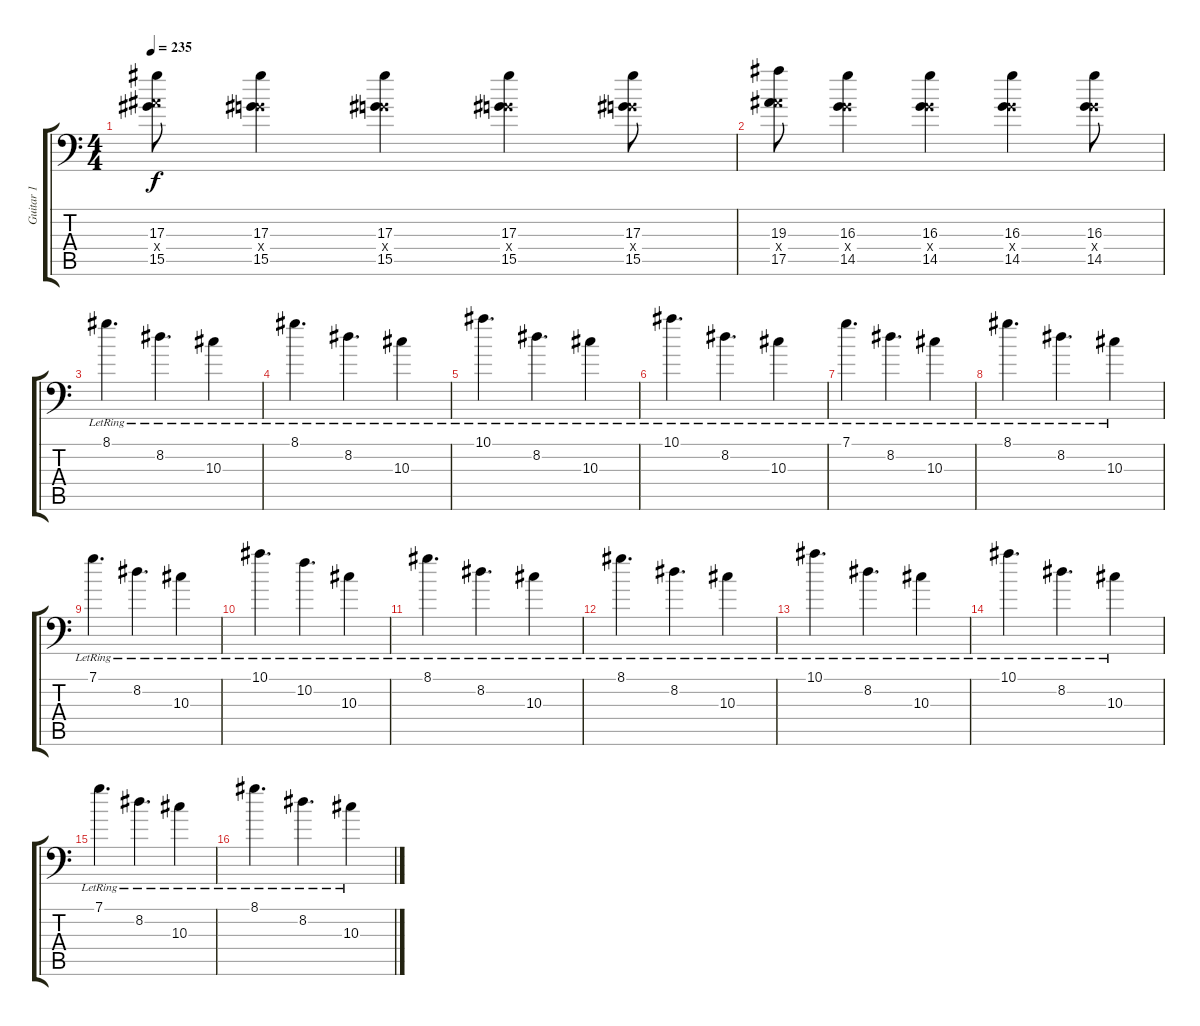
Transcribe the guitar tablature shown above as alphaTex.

\track ("Guitar 1" "Guitar 1") {instrument distortionguitar}
\staff {score tabs}
\tuning (C4 G3 Eb3 Bb2 F2 Bb1) {hide}
\ts (4 4)
\tempo 235
\clef f4
\ks c
(17.3 12.4{x} 15.5).8{dy f} (17.3 9.4{x} 15.5).4 (17.3 9.4{x} 15.5).4 (17.3 9.4{x} 15.5).4 (17.3 9.4{x} 15.5).8 |
(19.3 12.4{x} 17.5).8 (16.3 9.4{x} 14.5).4 (16.3 9.4{x} 14.5).4 (16.3 9.4{x} 14.5).4 (16.3 9.4{x} 14.5).8 |
8.1{lr}.4{d} 8.2{lr}.4{d} 10.3{lr}.4 |
8.1{lr}.4{d} 8.2{lr}.4{d} 10.3{lr}.4 |
10.1{lr}.4{d} 8.2{lr}.4{d} 10.3{lr}.4 |
10.1{lr}.4{d} 8.2{lr}.4{d} 10.3{lr}.4 |
7.1{lr}.4{d} 8.2{lr}.4{d} 10.3{lr}.4 |
8.1{lr}.4{d} 8.2{lr}.4{d} 10.3{lr}.4 |
7.1{lr}.4{d} 8.2{lr}.4{d} 10.3{lr}.4 |
10.1{lr}.4{d} 10.2{lr}.4{d} 10.3{lr}.4 |
8.1{lr}.4{d} 8.2{lr}.4{d} 10.3{lr}.4 |
8.1{lr}.4{d} 8.2{lr}.4{d} 10.3{lr}.4 |
10.1{lr}.4{d} 8.2{lr}.4{d} 10.3{lr}.4 |
10.1{lr}.4{d} 8.2{lr}.4{d} 10.3{lr}.4 |
7.1{lr}.4{d} 8.2{lr}.4{d} 10.3{lr}.4 |
8.1{lr}.4{d} 8.2{lr}.4{d} 10.3{lr}.4
